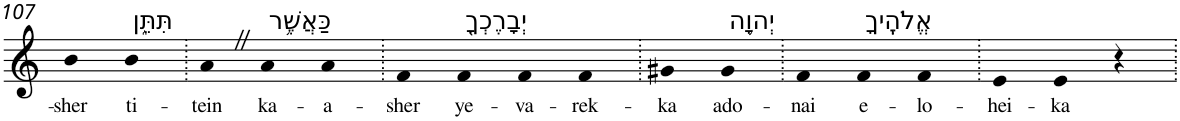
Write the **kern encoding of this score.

**kern	**text
*part1	*part1
*staff1	*staff1
*I"Piano	*
*I'Pno	*
!!LO:PB:g=z
*clefG2	*
*k[]	*
=107	=107
!	!LO:LY:b
4b	-sher
!LO:TX:a:t=תִּתֵּ֑ן	!
!	!LO:LY:b
4b	ti-
=108.	=108.
!	!LO:LY:b
4aZ	-tein
!LO:TX:a:t=כַּאֲשֶׁ֥ר	!
!	!LO:LY:b
4a	ka-
!	!LO:LY:b
4a	-a-
=109.	=109.
!	!LO:LY:b
4f	-sher
!LO:TX:a:t=יְבָרֶכְךָ֖	!
!	!LO:LY:b
4f	ye-
!	!LO:LY:b
4f	-va-
!	!LO:LY:b
4f	-rek-
=110.	=110.
!	!LO:LY:b
4g#X	-ka
!LO:TX:a:t=יְהוָ֥ה	!
!	!LO:LY:b
4g#	ado-
=111.	=111.
!	!LO:LY:b
4f	-nai
!LO:TX:a:t=אֱלֹהֶֽיךָ	!
!	!LO:LY:b
4f	e-
!	!LO:LY:b
4f	-lo-
=112.	=112.
!	!LO:LY:b
4e	-hei-
!	!LO:LY:b
4e	-ka
4r	.
=.	=.
*-	*-
